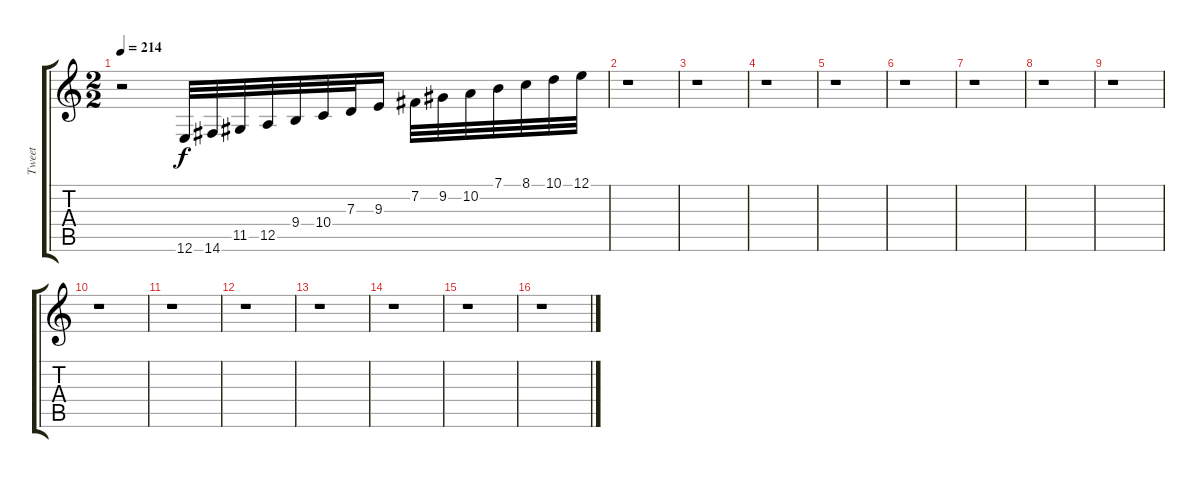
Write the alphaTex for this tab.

\track ("Tweet" "Tweet") {instrument acousticgrandpiano}
\staff {score tabs}
\tuning (E4 B3 G3 D3 A2 E2) {hide}
\ts (2 2)
\tempo 214
\clef g2
\ks c
r.2{dy f} 12.6.32 14.6.32 11.5.32 12.5.32 9.4.32 10.4.32 7.3.32 9.3.16 7.2.32 9.2.32 10.2.32 7.1.32 8.1.32 10.1.32 12.1.32 |
r.1 |
r.1 |
r.1 |
r.1 |
r.1 |
r.1 |
r.1 |
r.1 |
r.1 |
r.1 |
r.1 |
r.1 |
r.1 |
r.1 |
r.1
